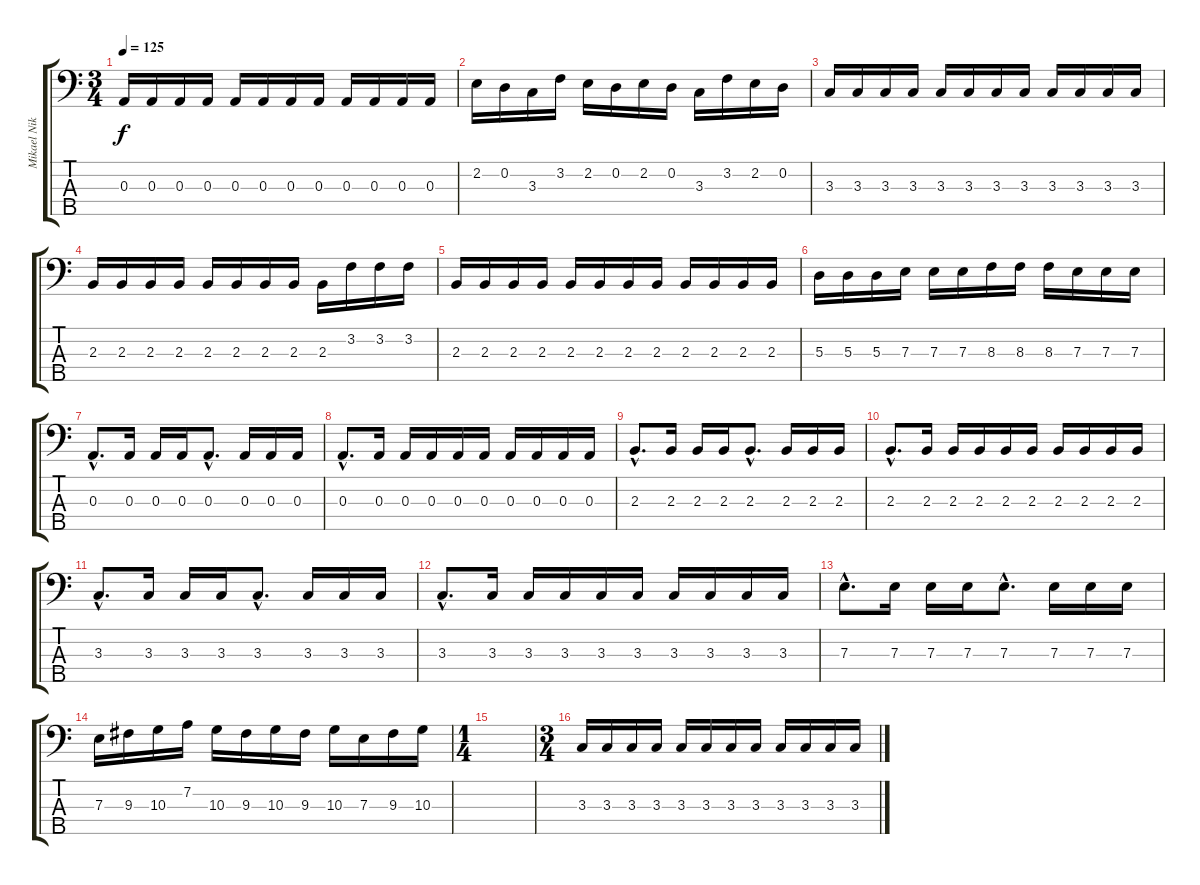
\track ("Mikael Niklasson" "Mikael Nik") {instrument electricbassfinger}
\staff {score tabs}
\tuning (G2 D2 A1 E1 B0) {hide}
\ts (3 4)
\tempo 125
\clef f4
\ks c
0.3.16{dy f} 0.3.16 0.3.16 0.3.16 0.3.16 0.3.16 0.3.16 0.3.16 0.3.16 0.3.16 0.3.16 0.3.16 |
2.2.16 0.2.16 3.3.16 3.2.16 2.2.16 0.2.16 2.2.16 0.2.16 3.3.16 3.2.16 2.2.16 0.2.16 |
3.3.16 3.3.16 3.3.16 3.3.16 3.3.16 3.3.16 3.3.16 3.3.16 3.3.16 3.3.16 3.3.16 3.3.16 |
2.3.16 2.3.16 2.3.16 2.3.16 2.3.16 2.3.16 2.3.16 2.3.16 2.3.16 3.2.16 3.2.16 3.2.16 |
2.3.16 2.3.16 2.3.16 2.3.16 2.3.16 2.3.16 2.3.16 2.3.16 2.3.16 2.3.16 2.3.16 2.3.16 |
5.3.16 5.3.16 5.3.16 7.3.16 7.3.16 7.3.16 8.3.16 8.3.16 8.3.16 7.3.16 7.3.16 7.3.16 |
0.3{hac}.8{d} 0.3.16 0.3.16 0.3.16 0.3{hac}.8{d} 0.3.16 0.3.16 0.3.16 |
0.3{hac}.8{d} 0.3.16 0.3.16 0.3.16 0.3.16 0.3.16 0.3.16 0.3.16 0.3.16 0.3.16 |
2.3{hac}.8{d} 2.3.16 2.3.16 2.3.16 2.3{hac}.8{d} 2.3.16 2.3.16 2.3.16 |
2.3{hac}.8{d} 2.3.16 2.3.16 2.3.16 2.3.16 2.3.16 2.3.16 2.3.16 2.3.16 2.3.16 |
3.3{hac}.8{d} 3.3.16 3.3.16 3.3.16 3.3{hac}.8{d} 3.3.16 3.3.16 3.3.16 |
3.3{hac}.8{d} 3.3.16 3.3.16 3.3.16 3.3.16 3.3.16 3.3.16 3.3.16 3.3.16 3.3.16 |
7.3{hac}.8{d} 7.3.16 7.3.16 7.3.16 7.3{hac}.8{d} 7.3.16 7.3.16 7.3.16 |
7.3.16 9.3.16 10.3.16 7.2.16 10.3.16 9.3.16 10.3.16 9.3.16 10.3.16 7.3.16 9.3.16 10.3.16 |
\ts (1 4)
|
\ts (3 4)
3.3.16 3.3.16 3.3.16 3.3.16 3.3.16 3.3.16 3.3.16 3.3.16 3.3.16 3.3.16 3.3.16 3.3.16
